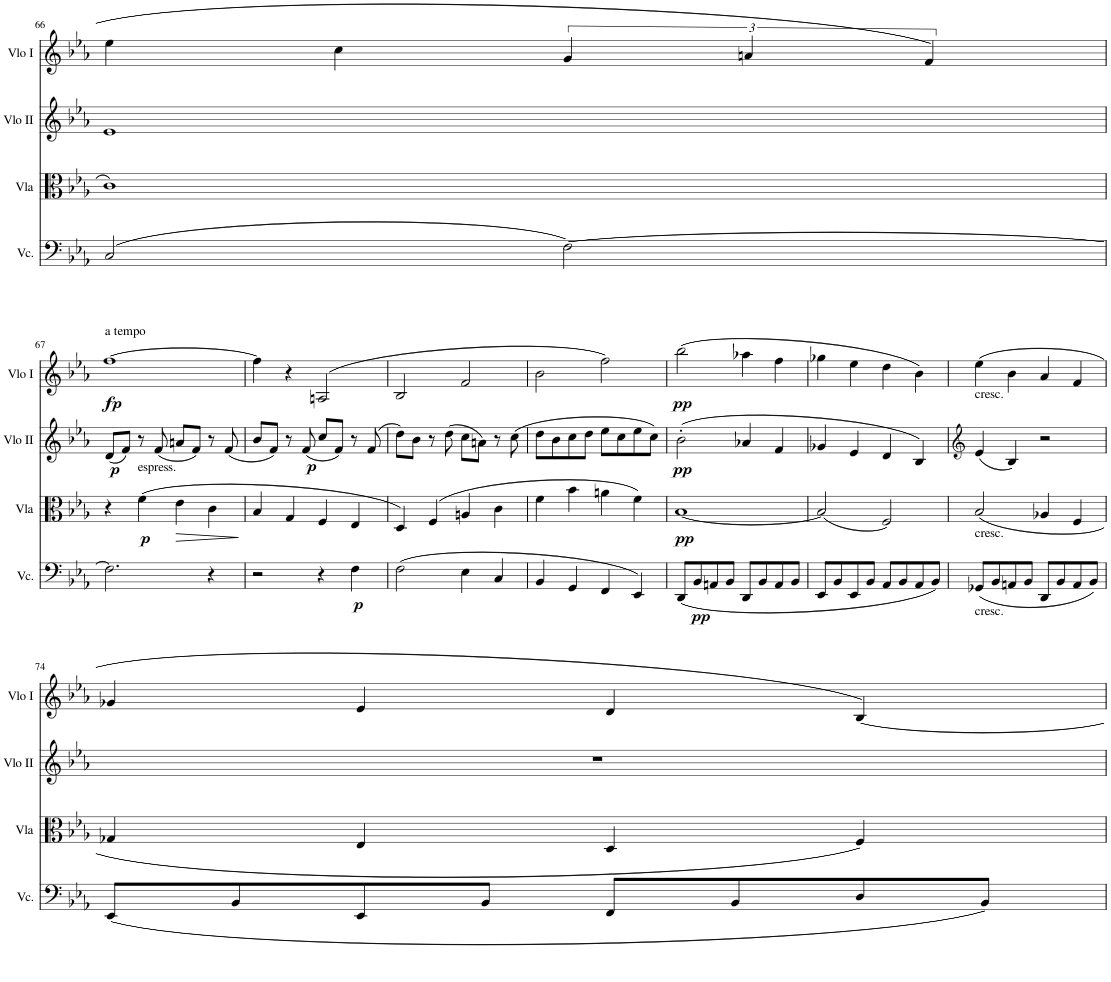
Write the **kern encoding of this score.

**kern	**dynam	**kern	**dynam	**kern	**dynam	**kern	**dynam
*part4	*part4	*part3	*part3	*part2	*part2	*part1	*part1
*staff4	*staff4	*staff3	*staff3	*staff2	*staff2	*staff1	*staff1
*I"Violoncello	*	*I"Viola	*	*I"Violino II	*	*I"Violino I	*
*I'Vc.	*	*I'Vla	*	*I'Vlo II	*	*I'Vlo I	*
!!LO:PB:g=z
*clefF4	*	*clefC3	*	*clefG2	*	*clefG2	*
*k[b-e-a-]	*	*k[b-e-a-]	*	*k[b-e-a-]	*	*k[b-e-a-]	*
*M4/4	*	*M4/4	*	*M4/4	*	*M4/4	*
*met(c)	*	*met(c)	*	*met(c)	*	*met(c)	*
=66	=66	=66	=66	=66	=66	=66	=66
(2C/	.	1c	.	1e-	.	4ee-\	.
.	.	.	.	.	.	4cc\	.
[2F\)	.	.	.	.	.	6g/	.
.	.	.	.	.	.	6an/	.
.	.	.	.	.	.	6f/	.
!!LO:LB:g=z
=67	=67	=67	=67	=67	=67	=67	=67
!	!	!	!	!	!	!LO:TX:a:t=a tempo	!
!	!	!	!	!	!LO:DY:b	!	!LO:DY:b
2.F\]	.	4r	.	(8d/L	p	[1ff	fp
.	.	.	.	8f/J)	.	.	.
!	!	!LO:TX:a:t=espress.	!	!	!	!	!
!	!	!	!LO:DY:b	!	!	!	!
.	.	(4f\	p	8r	.	.	.
.	.	.	.	(8f/	.	.	.
!	!	!	!LO:HP:b	!	!	!	!
.	.	4e-\	>	8an/L	.	.	.
.	.	.	.	8f/J)	.	.	.
4r	.	4c\	.	8r	.	.	.
.	.	.	.	(8f/	.	.	.
.	.	.	]	.	.	.	.
=68	=68	=68	=68	=68	=68	=68	=68
2r	.	4B-/	.	8b-/L	.	4ff\]	.
.	.	.	.	8f/J)	.	.	.
.	.	4G/	.	8r	.	4r	.
!	!	!	!	!	!LO:DY:b	!	!
.	.	.	.	(8f/	p	.	.
4r	.	4F/	.	8cc/L	.	(2An/	.
.	.	.	.	8f/J)	.	.	.
!	!LO:DY:b	!	!	!	!	!	!
4F\	p	4E-/	.	8r	.	.	.
.	.	.	.	(8f/	.	.	.
=69	=69	=69	=69	=69	=69	=69	=69
(2F\	.	4D/)	.	8dd\L)	.	2B-/	.
.	.	.	.	8b-\J	.	.	.
.	.	(4F/	.	8r	.	.	.
.	.	.	.	(8dd\	.	.	.
4E-\	.	4An/	.	8cc\L	.	2f/	.
.	.	.	.	8an\J)	.	.	.
4C/	.	4c\	.	8r	.	.	.
.	.	.	.	(8cc\	.	.	.
=70	=70	=70	=70	=70	=70	=70	=70
4BB-/	.	4f\	.	8dd\L	.	2b-\	.
.	.	.	.	8b-\	.	.	.
4GG/	.	4b-\	.	8cc\	.	.	.
.	.	.	.	8dd\J	.	.	.
4FF/	.	4an\	.	8ee-\L	.	2ff\)	.
.	.	.	.	8cc\	.	.	.
4EE-/)	.	4f\)	.	8ee-\	.	.	.
.	.	.	.	8cc\J)	.	.	.
=71	=71	=71	=71	=71	=71	=71	=71
!	!	!	!LO:DY:b	!	!LO:DY:b	!	!LO:DY:b
(8DD/L	.	[1B-	pp	(2b-'\	pp	(2bb-\	pp
!	!LO:DY:b	!	!	!	!	!	!
8BB-/	pp	.	.	.	.	.	.
8AAn/	.	.	.	.	.	.	.
8BB-/J	.	.	.	.	.	.	.
8DD/L	.	.	.	4a-X/	.	4aa-X\	.
8BB-/	.	.	.	.	.	.	.
8AA/	.	.	.	4f/	.	4ff\	.
8BB-/J	.	.	.	.	.	.	.
=72	=72	=72	=72	=72	=72	=72	=72
8EE-/L	.	(2B-/]	.	4g-X/	.	4gg-X\	.
8BB-/	.	.	.	.	.	.	.
8EE-/	.	.	.	4e-/	.	4ee-\	.
8BB-/J	.	.	.	.	.	.	.
8AA-/L	.	2F/)	.	4d/	.	4dd\	.
8BB-/	.	.	.	.	.	.	.
8AA-/	.	.	.	4B-/)	.	4b-\)	.
8BB-/J)	.	.	.	.	.	.	.
=73	=73	=73	=73	=73	=73	=73	=73
*	*	*	*	*clefG2	*	*	*
!	!	!	!	!	!	!LO:TX:b:t=cresc.	!
!	!	!LO:TX:b:t=cresc.	!	!	!	!	!
!LO:TX:b:t=cresc.	!	!	!	!	!	!	!
(8GG-X/L	.	(2B-/	.	(4e-/	.	(4ee-\	.
8BB-/	.	.	.	.	.	.	.
8AAn/	.	.	.	4B-/)	.	4b-\	.
8BB-/J	.	.	.	.	.	.	.
8DD/L	.	4A-X/	.	2r	.	4a-/	.
8BB-/	.	.	.	.	.	.	.
8AA/	.	4F/	.	.	.	4f/	.
8BB-/J)	.	.	.	.	.	.	.
!!LO:LB:g=z
=74	=74	=74	=74	=74	=74	=74	=74
(8EE-/L	.	4G-X/	.	1r	.	4g-X/	.
8BB-/	.	.	.	.	.	.	.
8EE-/	.	4E-/	.	.	.	4e-/	.
8BB-/J	.	.	.	.	.	.	.
8FF/L	.	4D/	.	.	.	4d/	.
8BB-/	.	.	.	.	.	.	.
8D/	.	4F/)	.	.	.	[4B-/)	.
8BB-/J)	.	.	.	.	.	.	.
=	=	=	=	=	=	=	=
*-	*-	*-	*-	*-	*-	*-	*-
